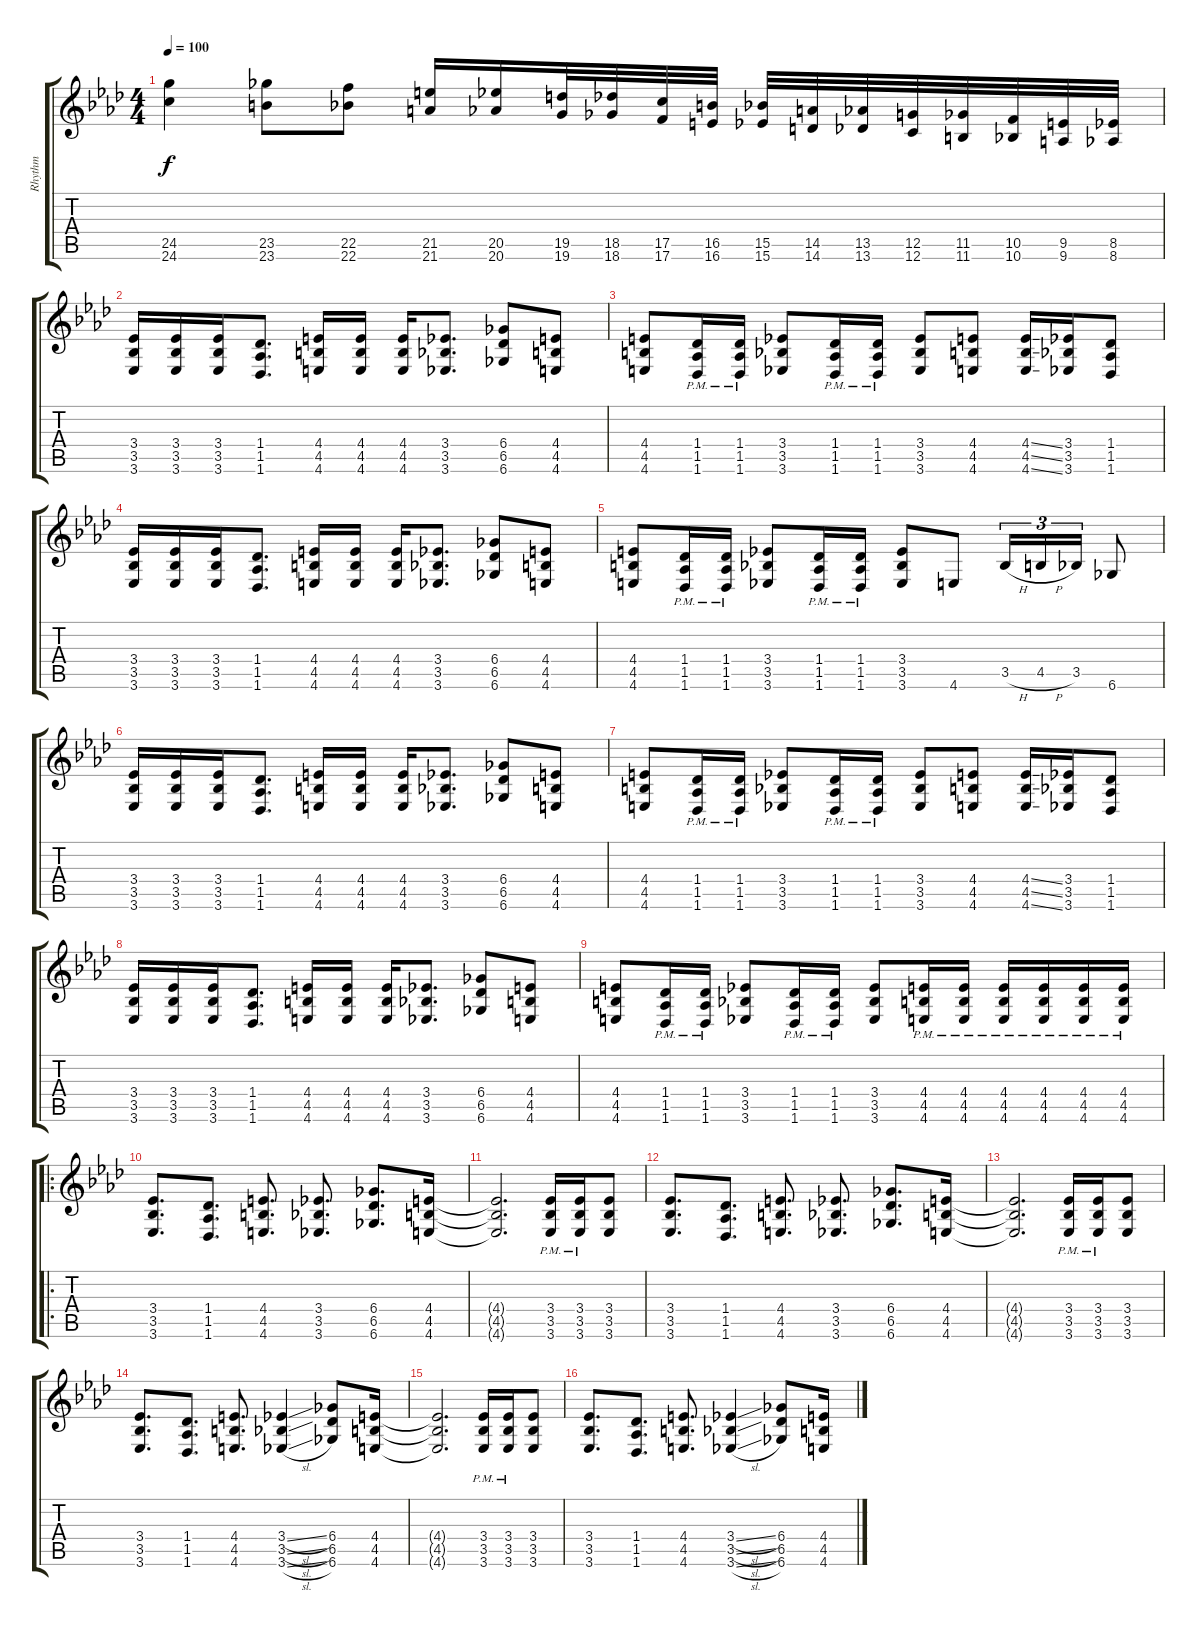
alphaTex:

\track ("Rhythm" "Rhythm") {instrument distortionguitar}
\staff {score tabs}
\tuning (D4 A3 F3 C3 G2 C2) {hide}
\ts (4 4)
\tempo 100
\clef g2
\ks ab
(24.5 24.6).4{dy f instrument guitarfretnoise} (23.5 23.6).8 (22.5 22.6).8 (21.5 21.6).16 (20.5 20.6).16 (19.5 19.6).32 (18.5 18.6).32 (17.5 17.6).32 (16.5 16.6).32 (15.5 15.6).32 (14.5 14.6).32 (13.5 13.6).32 (12.5 12.6).32 (11.5 11.6).32 (10.5 10.6).32 (9.5 9.6).32 (8.5 8.6).32 |
(3.4 3.5 3.6).16{instrument distortionguitar} (3.4 3.5 3.6).16 (3.4 3.5 3.6).16 (1.4 1.5 1.6).8{d} (4.4 4.5 4.6).16 (4.4 4.5 4.6).16 (4.4 4.5 4.6).16 (3.4 3.5 3.6).8{d} (6.4 6.5 6.6).8 (4.4 4.5 4.6).8 |
(4.4 4.5 4.6).8 (1.4{pm} 1.5{pm} 1.6{pm}).16 (1.4{pm} 1.5{pm} 1.6{pm}).16 (3.4 3.5 3.6).8 (1.4{pm} 1.5{pm} 1.6{pm}).16 (1.4{pm} 1.5{pm} 1.6{pm}).16 (3.4 3.5 3.6).8 (4.4 4.5 4.6).8 (4.4{ss} 4.5{ss} 4.6{ss}).16 (3.4 3.5 3.6).16 (1.4 1.5 1.6).8 |
(3.4 3.5 3.6).16 (3.4 3.5 3.6).16 (3.4 3.5 3.6).16 (1.4 1.5 1.6).8{d} (4.4 4.5 4.6).16 (4.4 4.5 4.6).16 (4.4 4.5 4.6).16 (3.4 3.5 3.6).8{d} (6.4 6.5 6.6).8 (4.4 4.5 4.6).8 |
(4.4 4.5 4.6).8 (1.4{pm} 1.5{pm} 1.6{pm}).16 (1.4{pm} 1.5{pm} 1.6{pm}).16 (3.4 3.5 3.6).8 (1.4{pm} 1.5{pm} 1.6{pm}).16 (1.4{pm} 1.5{pm} 1.6{pm}).16 (3.4 3.5 3.6).8 4.6.8 3.5{h}.16{tu (3 2)} 4.5{h}.16{tu (3 2)} 3.5.16{tu (3 2)} 6.6.8 |
(3.4 3.5 3.6).16 (3.4 3.5 3.6).16 (3.4 3.5 3.6).16 (1.4 1.5 1.6).8{d} (4.4 4.5 4.6).16 (4.4 4.5 4.6).16 (4.4 4.5 4.6).16 (3.4 3.5 3.6).8{d} (6.4 6.5 6.6).8 (4.4 4.5 4.6).8 |
(4.4 4.5 4.6).8 (1.4{pm} 1.5{pm} 1.6{pm}).16 (1.4{pm} 1.5{pm} 1.6{pm}).16 (3.4 3.5 3.6).8 (1.4{pm} 1.5{pm} 1.6{pm}).16 (1.4{pm} 1.5{pm} 1.6{pm}).16 (3.4 3.5 3.6).8 (4.4 4.5 4.6).8 (4.4{ss} 4.5{ss} 4.6{ss}).16 (3.4 3.5 3.6).16 (1.4 1.5 1.6).8 |
(3.4 3.5 3.6).16 (3.4 3.5 3.6).16 (3.4 3.5 3.6).16 (1.4 1.5 1.6).8{d} (4.4 4.5 4.6).16 (4.4 4.5 4.6).16 (4.4 4.5 4.6).16 (3.4 3.5 3.6).8{d} (6.4 6.5 6.6).8 (4.4 4.5 4.6).8 |
(4.4 4.5 4.6).8 (1.4{pm} 1.5{pm} 1.6{pm}).16 (1.4{pm} 1.5{pm} 1.6{pm}).16 (3.4 3.5 3.6).8 (1.4{pm} 1.5{pm} 1.6{pm}).16 (1.4{pm} 1.5{pm} 1.6{pm}).16 (3.4 3.5 3.6).8 (4.4{pm} 4.5{pm} 4.6{pm}).16 (4.4{pm} 4.5{pm} 4.6{pm}).16 (4.4{pm} 4.5{pm} 4.6{pm}).16 (4.4{pm} 4.5{pm} 4.6{pm}).16 (4.4{pm} 4.5{pm} 4.6{pm}).16 (4.4{pm} 4.5{pm} 4.6{pm}).16 |
\ro
(3.4 3.5 3.6).8{d} (1.4 1.5 1.6).8{d} (4.4 4.5 4.6).8{d} (3.4 3.5 3.6).8{d} (6.4 6.5 6.6).8{d} (4.4 4.5 4.6).16 |
(4.4{t} 4.5{t} 4.6{t}).2{d} (3.4{pm} 3.5{pm} 3.6{pm}).16 (3.4{pm} 3.5{pm} 3.6{pm}).16 (3.4 3.5 3.6).8 |
(3.4 3.5 3.6).8{d} (1.4 1.5 1.6).8{d} (4.4 4.5 4.6).8{d} (3.4 3.5 3.6).8{d} (6.4 6.5 6.6).8{d} (4.4 4.5 4.6).16 |
(4.4{t} 4.5{t} 4.6{t}).2{d} (3.4{pm} 3.5{pm} 3.6{pm}).16 (3.4{pm} 3.5{pm} 3.6{pm}).16 (3.4 3.5 3.6).8 |
(3.4 3.5 3.6).8{d} (1.4 1.5 1.6).8{d} (4.4 4.5 4.6).8{d} (3.4{sl} 3.5{sl} 3.6{sl}).4 (6.4 6.5 6.6).8 (4.4 4.5 4.6).16 |
(4.4{t} 4.5{t} 4.6{t}).2{d} (3.4{pm} 3.5{pm} 3.6{pm}).16 (3.4{pm} 3.5{pm} 3.6{pm}).16 (3.4 3.5 3.6).8 |
(3.4 3.5 3.6).8{d} (1.4 1.5 1.6).8{d} (4.4 4.5 4.6).8{d} (3.4{sl} 3.5{sl} 3.6{sl}).4 (6.4 6.5 6.6).8 (4.4 4.5 4.6).16
